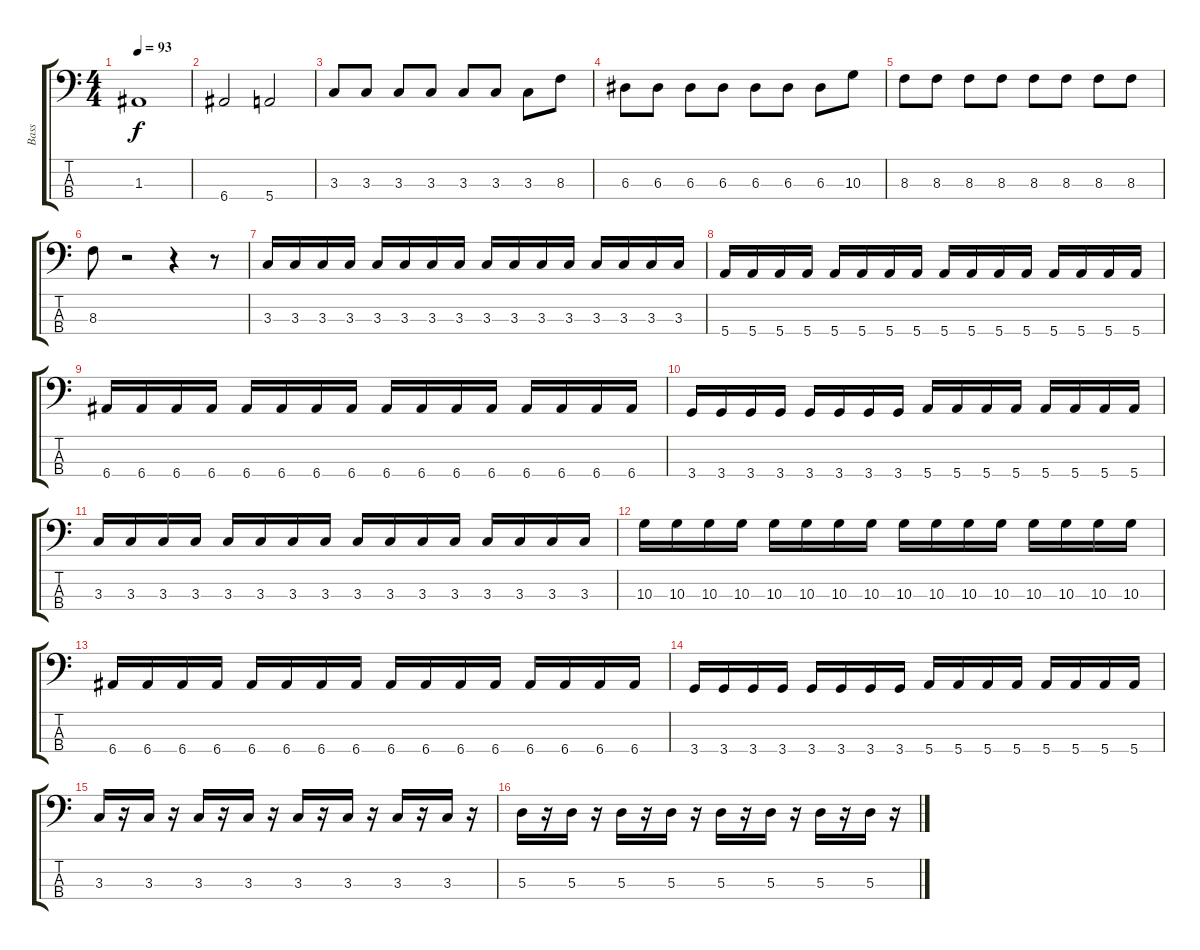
\track ("Bass" "Bass") {instrument electricbassfinger}
\staff {score tabs}
\tuning (G2 D2 A1 E1) {hide}
\ts (4 4)
\tempo 93
\clef f4
\ks c
1.3.1{dy f} |
6.4.2 5.4.2 |
3.3.8 3.3.8 3.3.8 3.3.8 3.3.8 3.3.8 3.3.8 8.3.8 |
6.3.8 6.3.8 6.3.8 6.3.8 6.3.8 6.3.8 6.3.8 10.3.8 |
8.3.8 8.3.8 8.3.8 8.3.8 8.3.8 8.3.8 8.3.8 8.3.8 |
8.3.8 r.2 r.4 r.8 |
3.3.16 3.3.16 3.3.16 3.3.16 3.3.16 3.3.16 3.3.16 3.3.16 3.3.16 3.3.16 3.3.16 3.3.16 3.3.16 3.3.16 3.3.16 3.3.16 |
5.4.16 5.4.16 5.4.16 5.4.16 5.4.16 5.4.16 5.4.16 5.4.16 5.4.16 5.4.16 5.4.16 5.4.16 5.4.16 5.4.16 5.4.16 5.4.16 |
6.4.16 6.4.16 6.4.16 6.4.16 6.4.16 6.4.16 6.4.16 6.4.16 6.4.16 6.4.16 6.4.16 6.4.16 6.4.16 6.4.16 6.4.16 6.4.16 |
3.4.16 3.4.16 3.4.16 3.4.16 3.4.16 3.4.16 3.4.16 3.4.16 5.4.16 5.4.16 5.4.16 5.4.16 5.4.16 5.4.16 5.4.16 5.4.16 |
3.3.16 3.3.16 3.3.16 3.3.16 3.3.16 3.3.16 3.3.16 3.3.16 3.3.16 3.3.16 3.3.16 3.3.16 3.3.16 3.3.16 3.3.16 3.3.16 |
10.3.16 10.3.16 10.3.16 10.3.16 10.3.16 10.3.16 10.3.16 10.3.16 10.3.16 10.3.16 10.3.16 10.3.16 10.3.16 10.3.16 10.3.16 10.3.16 |
6.4.16 6.4.16 6.4.16 6.4.16 6.4.16 6.4.16 6.4.16 6.4.16 6.4.16 6.4.16 6.4.16 6.4.16 6.4.16 6.4.16 6.4.16 6.4.16 |
3.4.16 3.4.16 3.4.16 3.4.16 3.4.16 3.4.16 3.4.16 3.4.16 5.4.16 5.4.16 5.4.16 5.4.16 5.4.16 5.4.16 5.4.16 5.4.16 |
3.3.16 r.16 3.3.16 r.16 3.3.16 r.16 3.3.16 r.16 3.3.16 r.16 3.3.16 r.16 3.3.16 r.16 3.3.16 r.16 |
5.3.16 r.16 5.3.16 r.16 5.3.16 r.16 5.3.16 r.16 5.3.16 r.16 5.3.16 r.16 5.3.16 r.16 5.3.16 r.16
